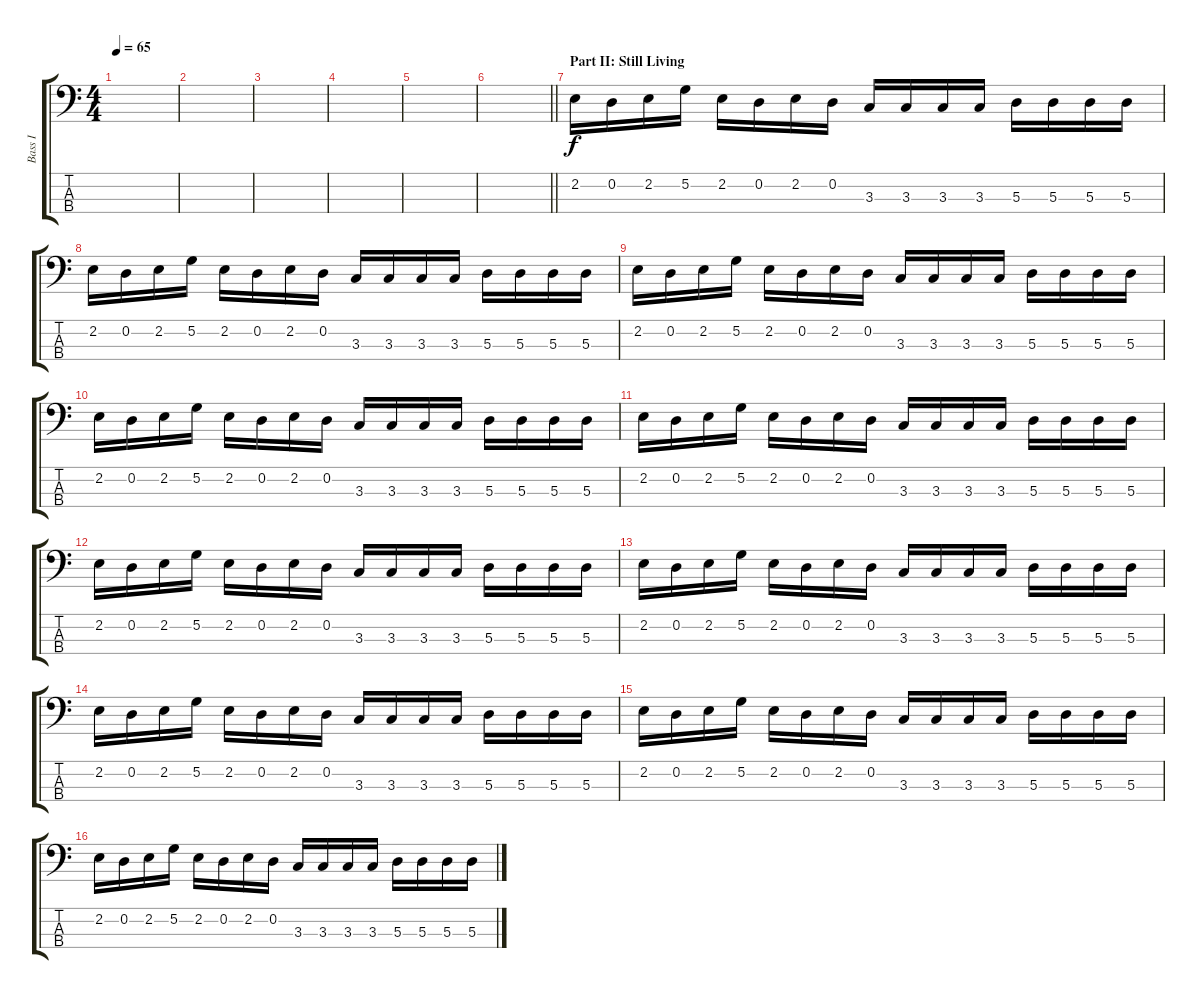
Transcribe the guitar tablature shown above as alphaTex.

\track ("Bass I" "Bass I") {instrument electricbassfinger}
\staff {score tabs}
\tuning (G2 D2 A1 E1) {hide}
\ts (4 4)
\tempo 65
\clef f4
\ks c
|
|
|
|
|
\barLineRight lightlight
|
\section ("" "Part II: Still Living")
2.2.16{instrument fretlessbass} 0.2.16 2.2.16 5.2.16 2.2.16 0.2.16 2.2.16 0.2.16 3.3.16 3.3.16 3.3.16 3.3.16 5.3.16 5.3.16 5.3.16 5.3.16 |
2.2.16{instrument fretlessbass} 0.2.16 2.2.16 5.2.16 2.2.16 0.2.16 2.2.16 0.2.16 3.3.16 3.3.16 3.3.16 3.3.16 5.3.16 5.3.16 5.3.16 5.3.16 |
2.2.16{instrument fretlessbass} 0.2.16 2.2.16 5.2.16 2.2.16 0.2.16 2.2.16 0.2.16 3.3.16 3.3.16 3.3.16 3.3.16 5.3.16 5.3.16 5.3.16 5.3.16 |
2.2.16{instrument fretlessbass} 0.2.16 2.2.16 5.2.16 2.2.16 0.2.16 2.2.16 0.2.16 3.3.16 3.3.16 3.3.16 3.3.16 5.3.16 5.3.16 5.3.16 5.3.16 |
2.2.16{instrument fretlessbass} 0.2.16 2.2.16 5.2.16 2.2.16 0.2.16 2.2.16 0.2.16 3.3.16 3.3.16 3.3.16 3.3.16 5.3.16 5.3.16 5.3.16 5.3.16 |
2.2.16{instrument fretlessbass} 0.2.16 2.2.16 5.2.16 2.2.16 0.2.16 2.2.16 0.2.16 3.3.16 3.3.16 3.3.16 3.3.16 5.3.16 5.3.16 5.3.16 5.3.16 |
2.2.16{instrument fretlessbass} 0.2.16 2.2.16 5.2.16 2.2.16 0.2.16 2.2.16 0.2.16 3.3.16 3.3.16 3.3.16 3.3.16 5.3.16 5.3.16 5.3.16 5.3.16 |
2.2.16{instrument fretlessbass} 0.2.16 2.2.16 5.2.16 2.2.16 0.2.16 2.2.16 0.2.16 3.3.16 3.3.16 3.3.16 3.3.16 5.3.16 5.3.16 5.3.16 5.3.16 |
2.2.16{instrument fretlessbass} 0.2.16 2.2.16 5.2.16 2.2.16 0.2.16 2.2.16 0.2.16 3.3.16 3.3.16 3.3.16 3.3.16 5.3.16 5.3.16 5.3.16 5.3.16 |
2.2.16{instrument fretlessbass} 0.2.16 2.2.16 5.2.16 2.2.16 0.2.16 2.2.16 0.2.16 3.3.16 3.3.16 3.3.16 3.3.16 5.3.16 5.3.16 5.3.16 5.3.16
